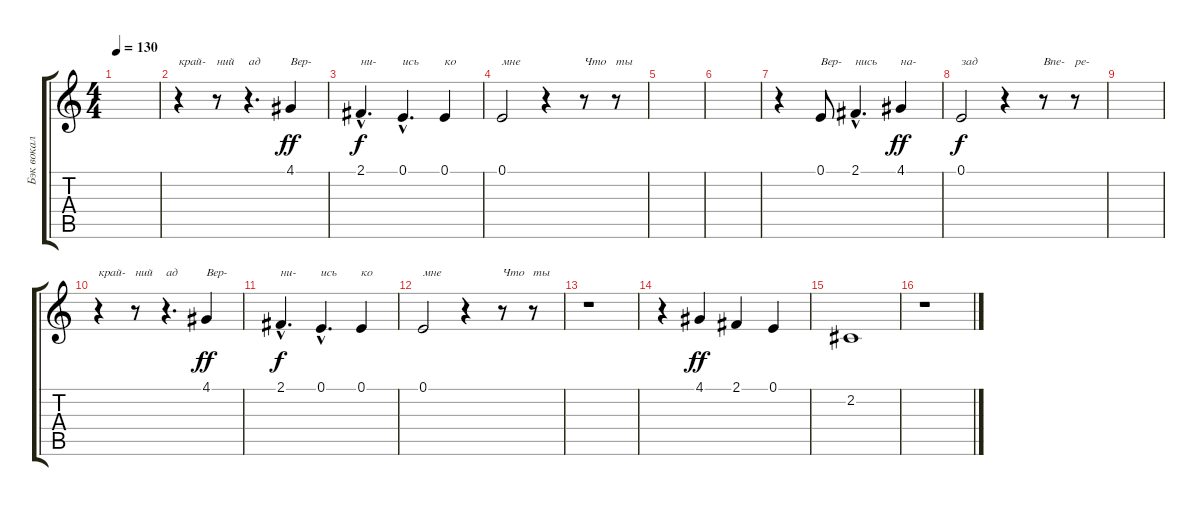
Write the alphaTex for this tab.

\track ("Бэк вокал" "Бэк вокал") {instrument bassoon}
\staff {score tabs}
\tuning (E4 B3 G3 D3 A2 E2) {hide}
\ts (4 4)
\tempo 130
\clef g2
\ks c
|
r.4{txt "край-"} r.8{txt "ний"} r.4{d txt "ад"} 4.1.4{txt "Вер-" dy ff} |
2.1{hac}.4{d txt "ни-" dy f} 0.1{hac}.4{d txt "ись"} 0.1.4{txt "ко"} |
0.1.2{txt "мне"} r.4 r.8{txt "Что"} r.8{txt "ты"} |
|
|
r.4 0.1.8{txt "Вер-"} 2.1{hac}.4{d txt "нись"} 4.1.4{txt "на-" dy ff} |
0.1.2{txt "зад" dy f} r.4 r.8{txt "Впе-"} r.8{txt "ре-"} |
|
r.4{txt "край-"} r.8{txt "ний"} r.4{d txt "ад"} 4.1.4{txt "Вер-" dy ff} |
2.1{hac}.4{d txt "ни-" dy f} 0.1{hac}.4{d txt "ись"} 0.1.4{txt "ко"} |
0.1.2{txt "мне"} r.4 r.8{txt "Что"} r.8{txt "ты"} |
r.1 |
r.4 4.1.4{dy ff} 2.1.4 0.1.4 |
2.2.1 |
r.1
